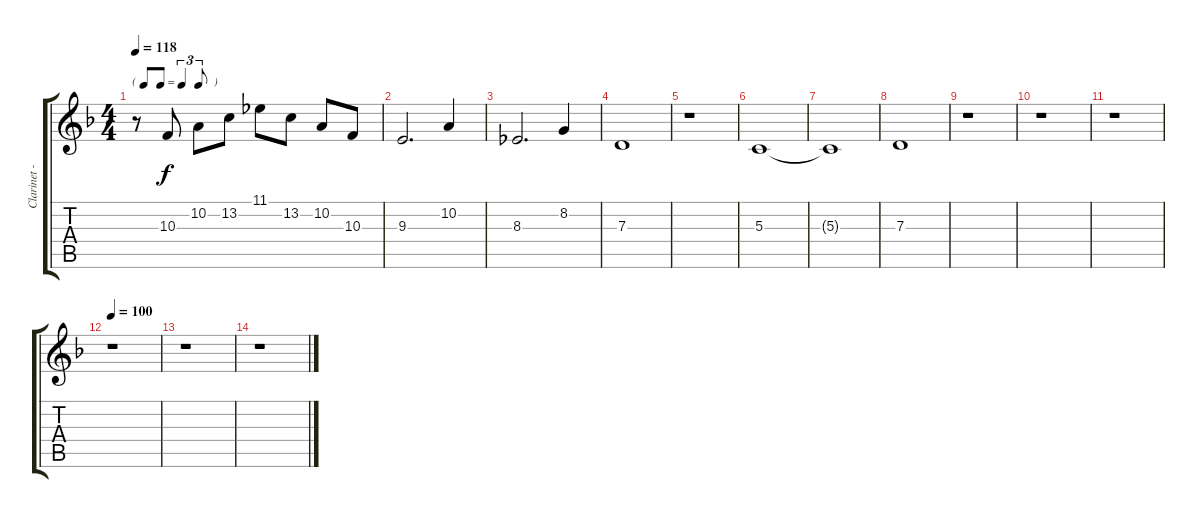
\track ("Clarinet - Alix Combelle" "Clarinet -") {instrument clarinet}
\staff {score tabs}
\tuning (E4 B3 G3 D3 A2 E2) {hide}
\ts (4 4)
\tf triplet8th
\tempo 118
\clef g2
\ks f
r.8{dy f} 10.3.8 10.2.8 13.2.8 11.1.8 13.2.8 10.2.8 10.3.8 |
9.3.2{d} 10.2.4 |
8.3.2{d} 8.2.4 |
7.3.1 |
r.1 |
5.3.1 |
5.3{t}.1 |
7.3.1 |
r.1 |
r.1 |
r.1 |
\tempo 100
r.1 |
r.1 |
r.1
